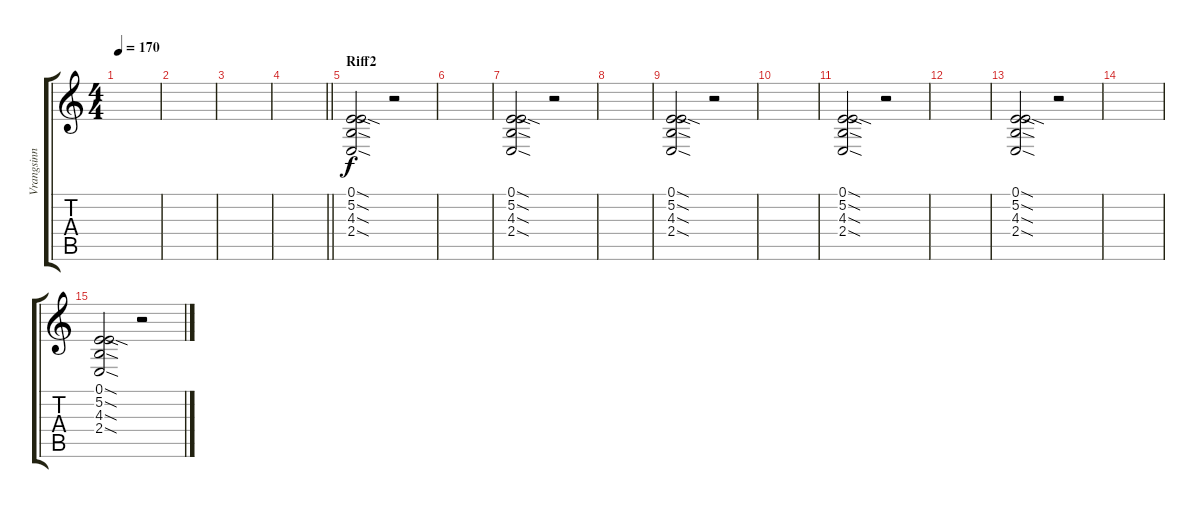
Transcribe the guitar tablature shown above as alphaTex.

\track ("Vrangsinn - Synth + Sound FX" "Vrangsinn ") {instrument stringensemble2}
\staff {score tabs}
\tuning (E4 B3 G3 D3 A2 E2) {hide}
\ts (4 4)
\tempo 170
\clef g2
\ks c
|
|
|
\barLineRight lightlight
|
\section ("" "Riff2")
(0.1{sod} 5.2{sod} 4.3{sod} 2.4{sod}).2{instrument choiraahs} r.2 |
|
(0.1{sod} 5.2{sod} 4.3{sod} 2.4{sod}).2 r.2 |
|
(0.1{sod} 5.2{sod} 4.3{sod} 2.4{sod}).2 r.2 |
|
(0.1{sod} 5.2{sod} 4.3{sod} 2.4{sod}).2 r.2 |
|
(0.1{sod} 5.2{sod} 4.3{sod} 2.4{sod}).2 r.2 |
|
(0.1{sod} 5.2{sod} 4.3{sod} 2.4{sod}).2 r.2
